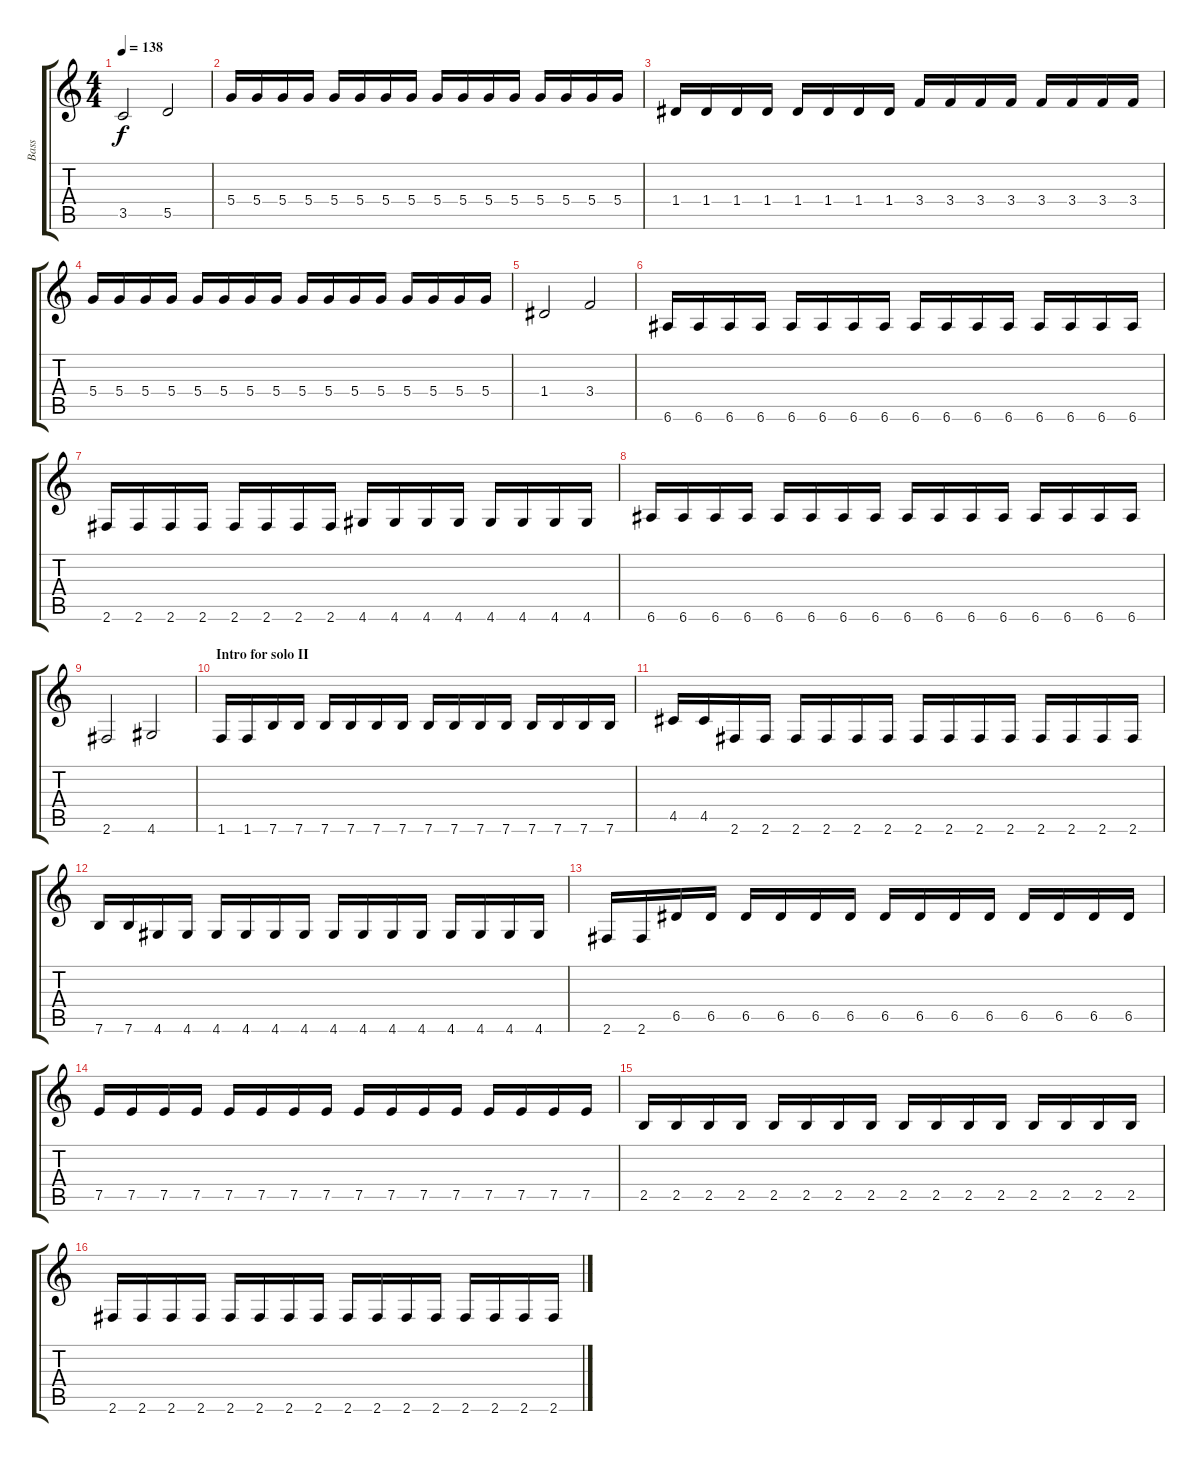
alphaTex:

\track ("Bass" "Bass") {instrument acousticbass}
\staff {score tabs}
\tuning (E4 B3 G3 D3 A2 E2) {hide}
\ts (4 4)
\tempo 138
\clef g2
\ks c
3.5.2{dy f} 5.5.2 |
5.4.16 5.4.16 5.4.16 5.4.16 5.4.16 5.4.16 5.4.16 5.4.16 5.4.16 5.4.16 5.4.16 5.4.16 5.4.16 5.4.16 5.4.16 5.4.16 |
1.4.16 1.4.16 1.4.16 1.4.16 1.4.16 1.4.16 1.4.16 1.4.16 3.4.16 3.4.16 3.4.16 3.4.16 3.4.16 3.4.16 3.4.16 3.4.16 |
5.4.16 5.4.16 5.4.16 5.4.16 5.4.16 5.4.16 5.4.16 5.4.16 5.4.16 5.4.16 5.4.16 5.4.16 5.4.16 5.4.16 5.4.16 5.4.16 |
1.4.2 3.4.2 |
6.6.16 6.6.16 6.6.16 6.6.16 6.6.16 6.6.16 6.6.16 6.6.16 6.6.16 6.6.16 6.6.16 6.6.16 6.6.16 6.6.16 6.6.16 6.6.16 |
2.6.16 2.6.16 2.6.16 2.6.16 2.6.16 2.6.16 2.6.16 2.6.16 4.6.16 4.6.16 4.6.16 4.6.16 4.6.16 4.6.16 4.6.16 4.6.16 |
6.6.16 6.6.16 6.6.16 6.6.16 6.6.16 6.6.16 6.6.16 6.6.16 6.6.16 6.6.16 6.6.16 6.6.16 6.6.16 6.6.16 6.6.16 6.6.16 |
2.6.2 4.6.2 |
\section ("" "Intro for solo II")
1.6.16 1.6.16 7.6.16 7.6.16 7.6.16 7.6.16 7.6.16 7.6.16 7.6.16 7.6.16 7.6.16 7.6.16 7.6.16 7.6.16 7.6.16 7.6.16 |
4.5.16 4.5.16 2.6.16 2.6.16 2.6.16 2.6.16 2.6.16 2.6.16 2.6.16 2.6.16 2.6.16 2.6.16 2.6.16 2.6.16 2.6.16 2.6.16 |
7.6.16 7.6.16 4.6.16 4.6.16 4.6.16 4.6.16 4.6.16 4.6.16 4.6.16 4.6.16 4.6.16 4.6.16 4.6.16 4.6.16 4.6.16 4.6.16 |
2.6.16 2.6.16 6.5.16 6.5.16 6.5.16 6.5.16 6.5.16 6.5.16 6.5.16 6.5.16 6.5.16 6.5.16 6.5.16 6.5.16 6.5.16 6.5.16 |
7.5.16 7.5.16 7.5.16 7.5.16 7.5.16 7.5.16 7.5.16 7.5.16 7.5.16 7.5.16 7.5.16 7.5.16 7.5.16 7.5.16 7.5.16 7.5.16 |
2.5.16 2.5.16 2.5.16 2.5.16 2.5.16 2.5.16 2.5.16 2.5.16 2.5.16 2.5.16 2.5.16 2.5.16 2.5.16 2.5.16 2.5.16 2.5.16 |
2.6.16 2.6.16 2.6.16 2.6.16 2.6.16 2.6.16 2.6.16 2.6.16 2.6.16 2.6.16 2.6.16 2.6.16 2.6.16 2.6.16 2.6.16 2.6.16
